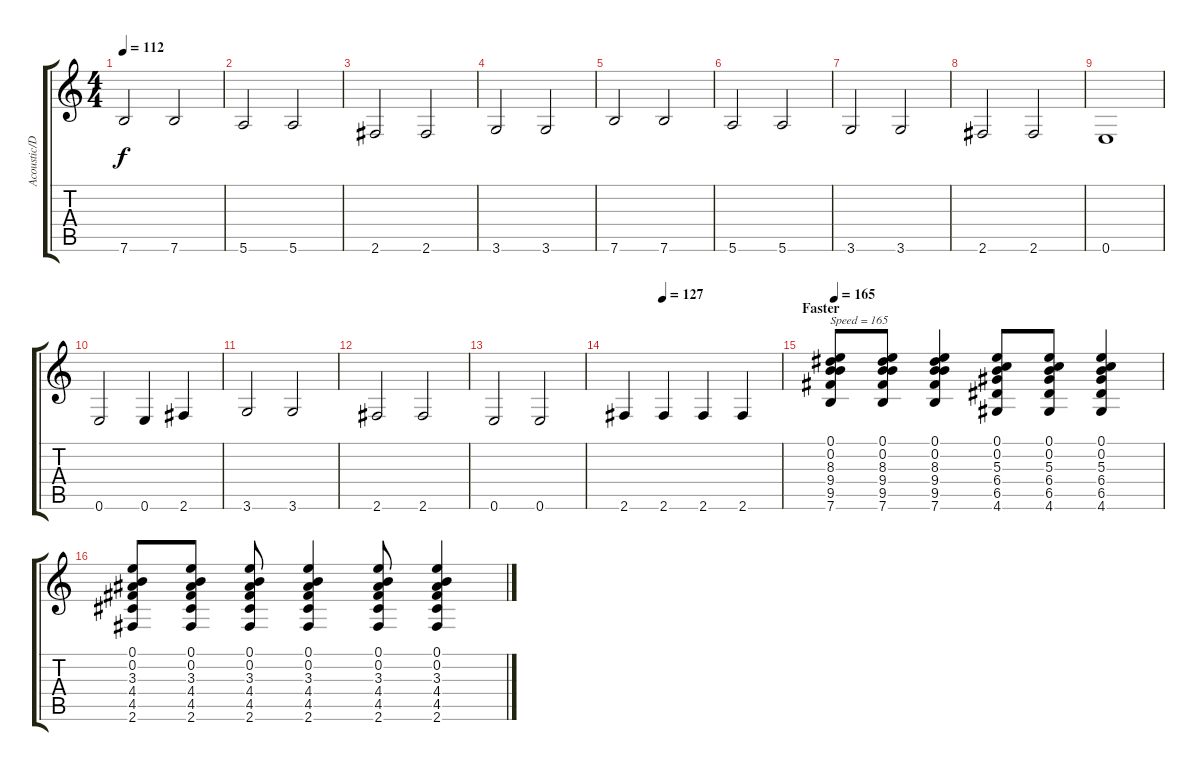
\track ("Acoustic/Distorted Guitar" "Acoustic/D") {instrument acousticguitarsteel}
\staff {score tabs}
\tuning (E4 B3 G3 D3 A2 E2) {hide}
\ts (4 4)
\tempo 112
\clef g2
\ks c
7.6.2{dy f} 7.6.2 |
5.6.2 5.6.2 |
2.6.2 2.6.2 |
3.6.2 3.6.2 |
7.6.2 7.6.2 |
5.6.2 5.6.2 |
3.6.2 3.6.2 |
2.6.2 2.6.2 |
0.6.1 |
0.6.2 0.6.4 2.6.4 |
3.6.2 3.6.2 |
2.6.2 2.6.2 |
0.6.2 0.6.2 |
\tempo (127 0.25)
2.6.4 2.6.4 2.6.4 2.6.4 |
\section ("" "Faster")
\tempo 165
(0.1 0.2 8.3 9.4 9.5 7.6).8{txt "Speed = 165" instrument overdrivenguitar} (0.1 0.2 8.3 9.4 9.5 7.6).8 (0.1 0.2 8.3 9.4 9.5 7.6).4 (0.1 0.2 5.3 6.4 6.5 4.6).8 (0.1 0.2 5.3 6.4 6.5 4.6).8 (0.1 0.2 5.3 6.4 6.5 4.6).4 |
(0.1 0.2 3.3 4.4 4.5 2.6).8 (0.1 0.2 3.3 4.4 4.5 2.6).8 (0.1 0.2 3.3 4.4 4.5 2.6).8 (0.1 0.2 3.3 4.4 4.5 2.6).4 (0.1 0.2 3.3 4.4 4.5 2.6).8 (0.1 0.2 3.3 4.4 4.5 2.6).4
